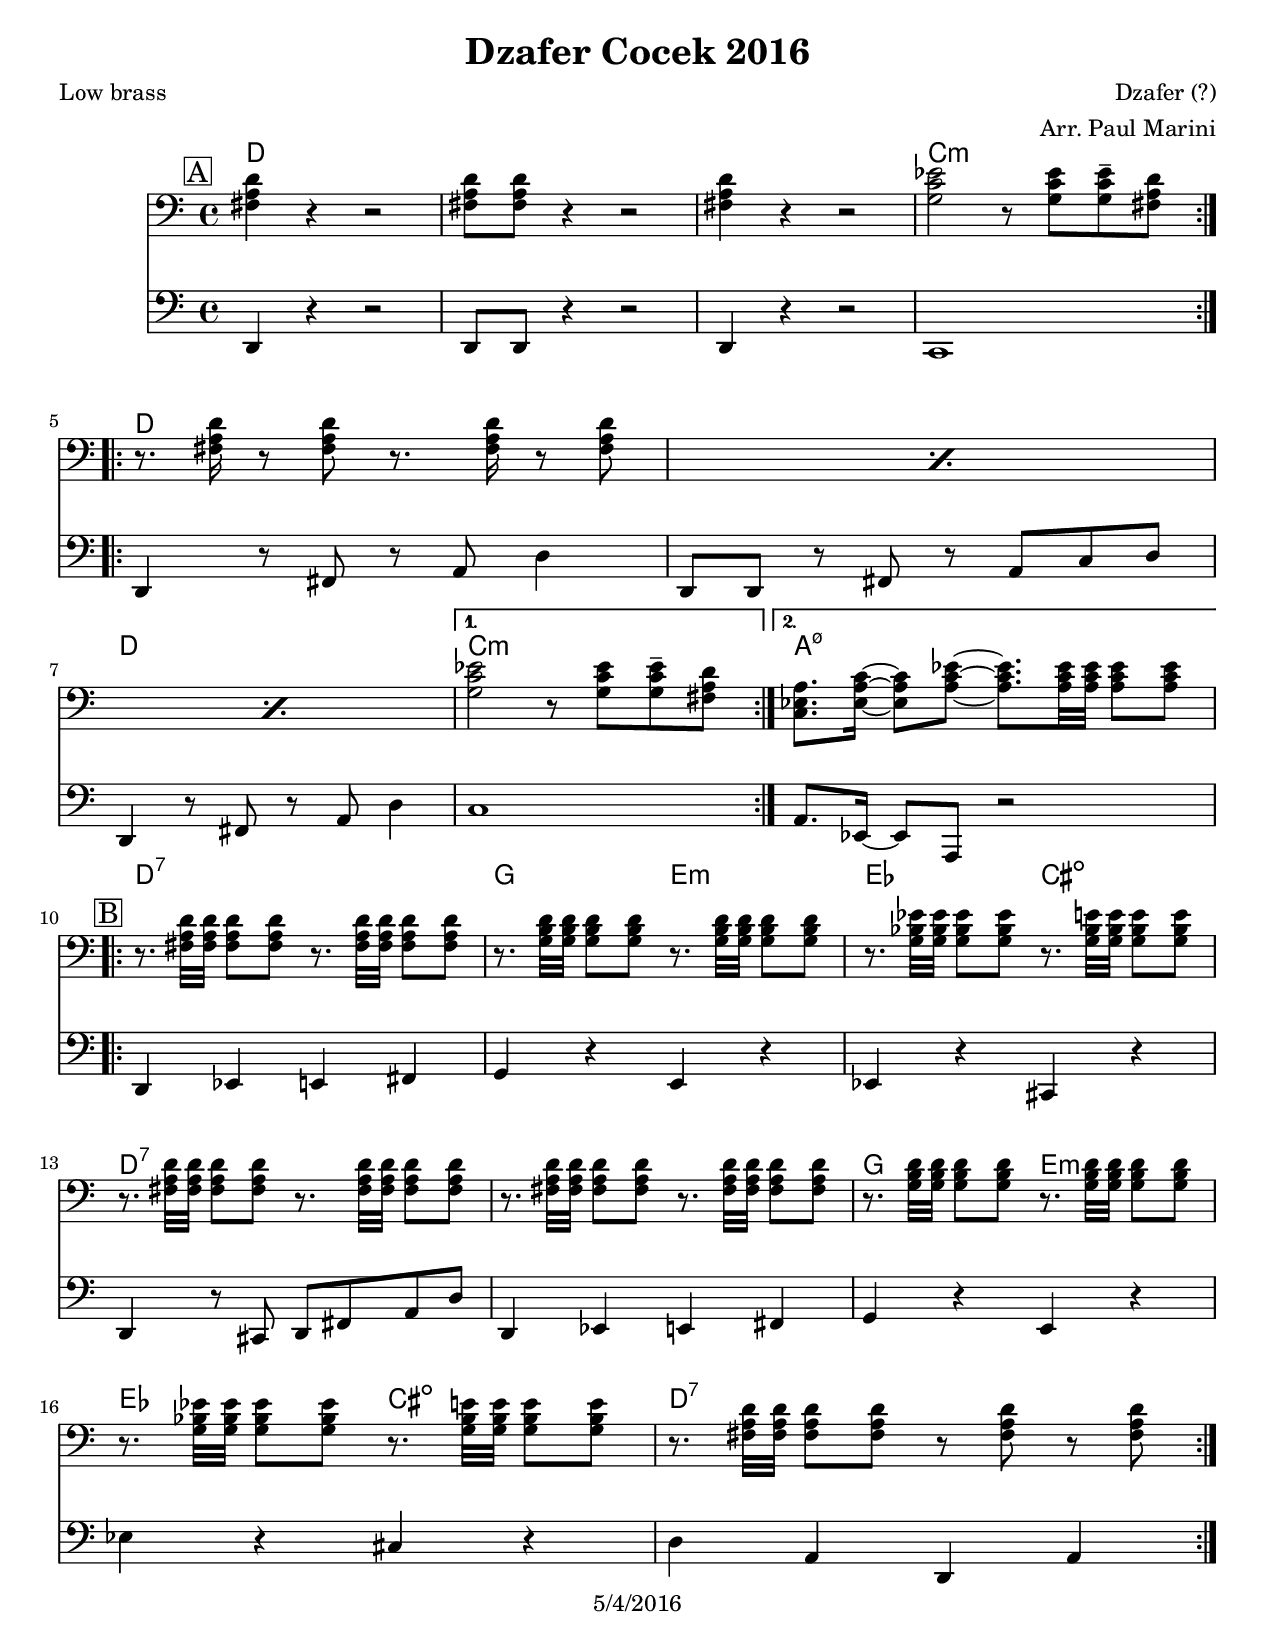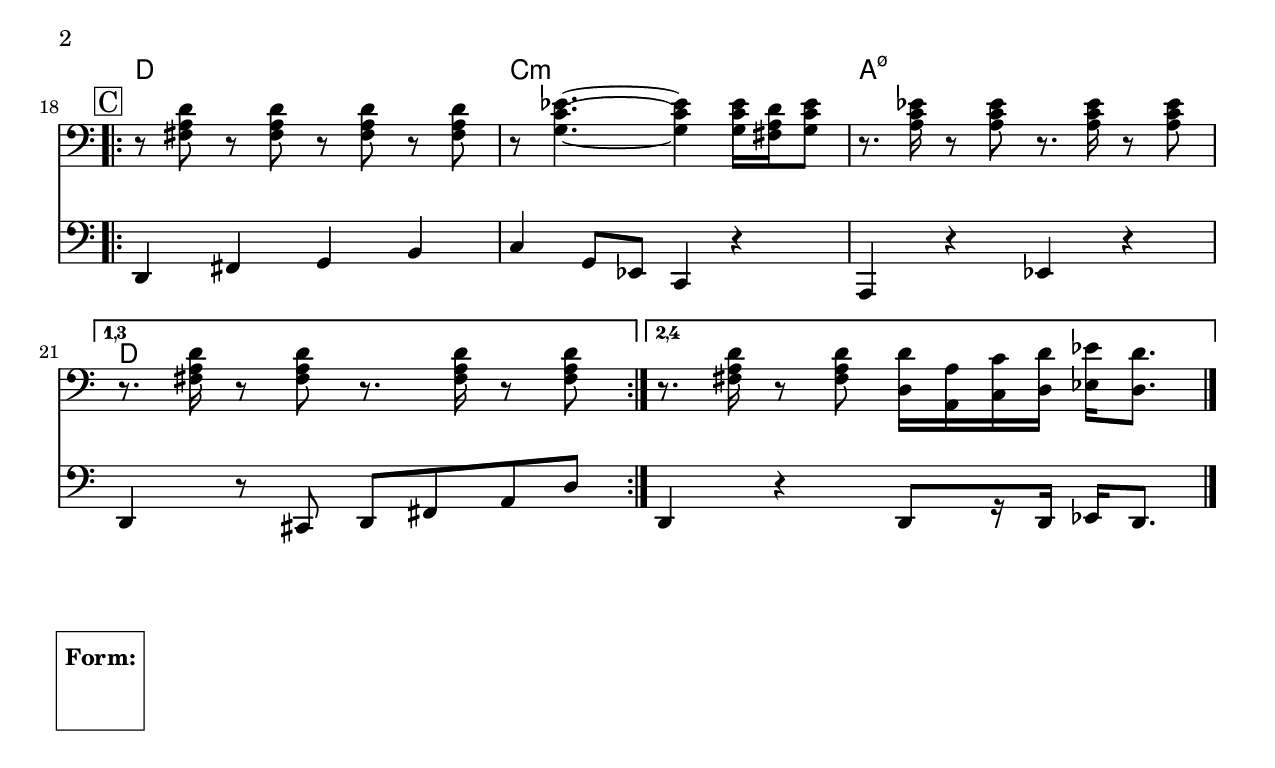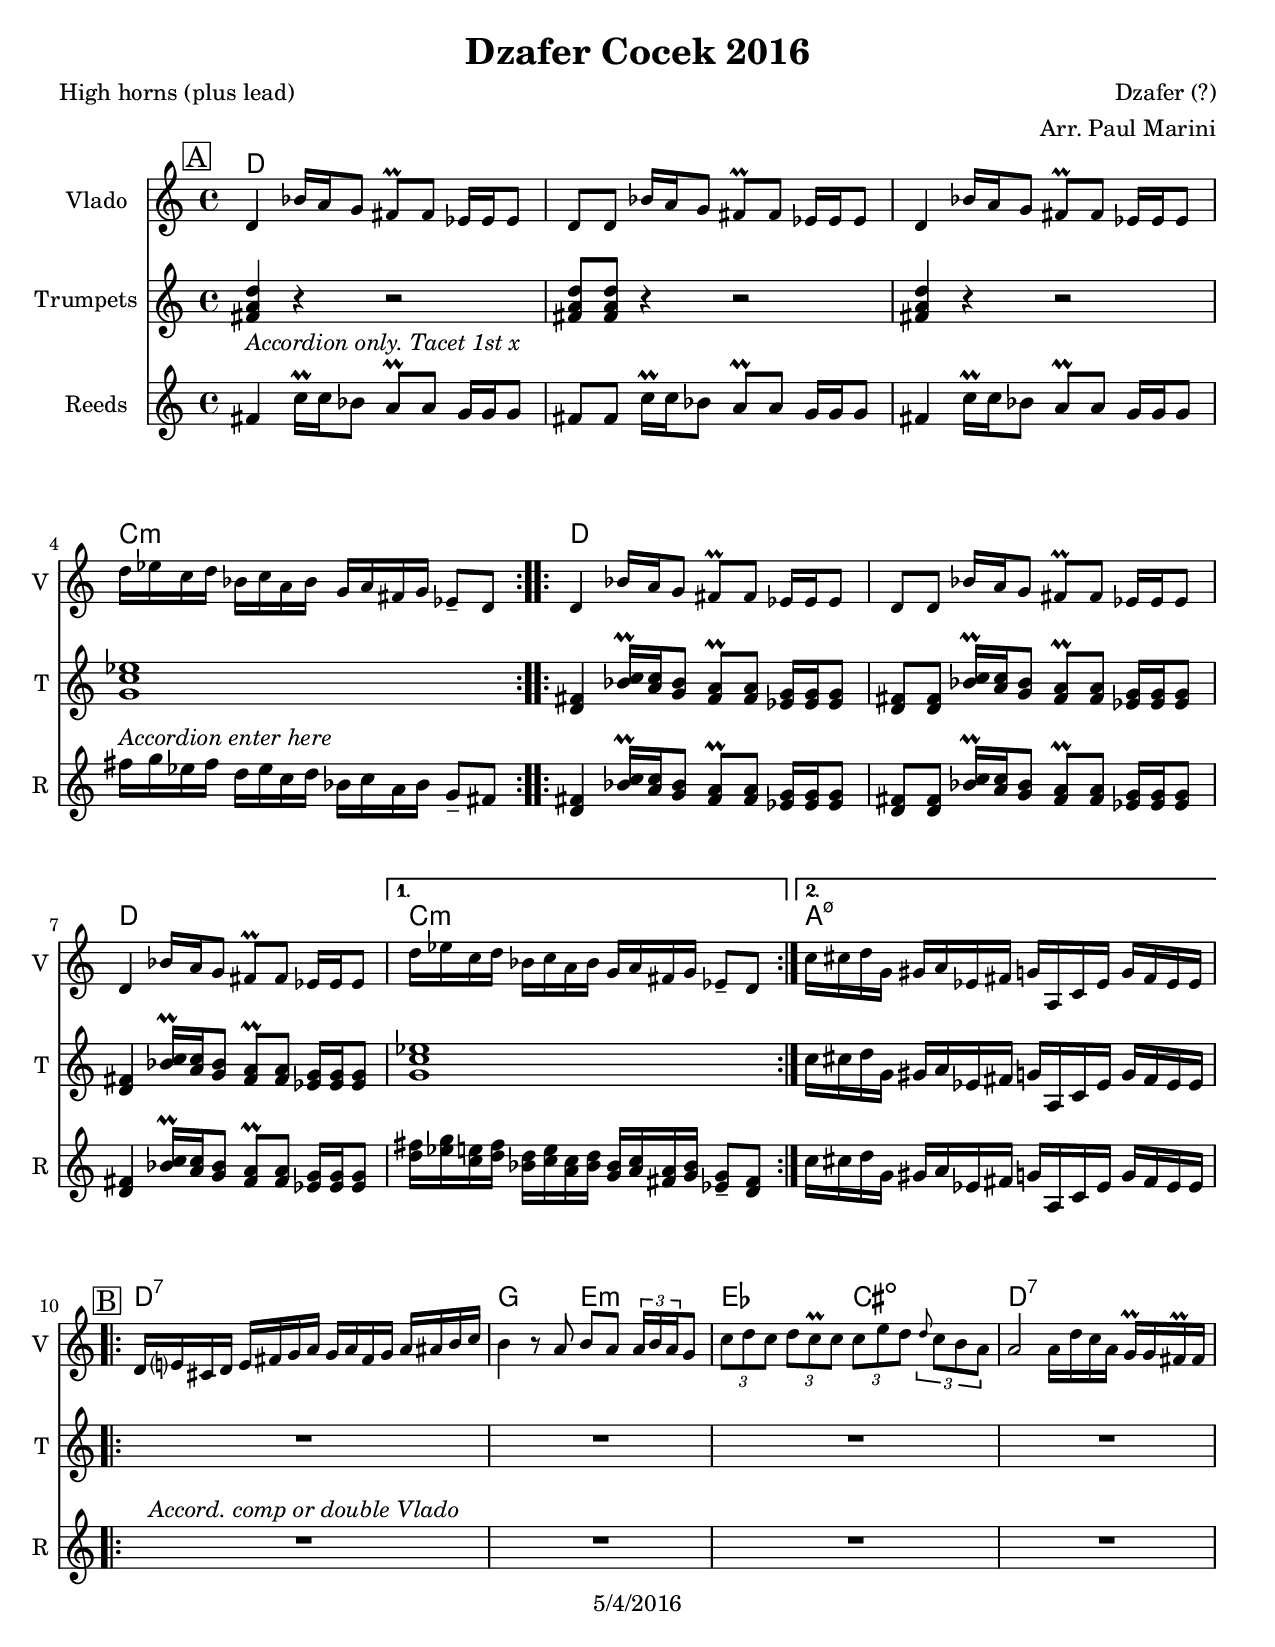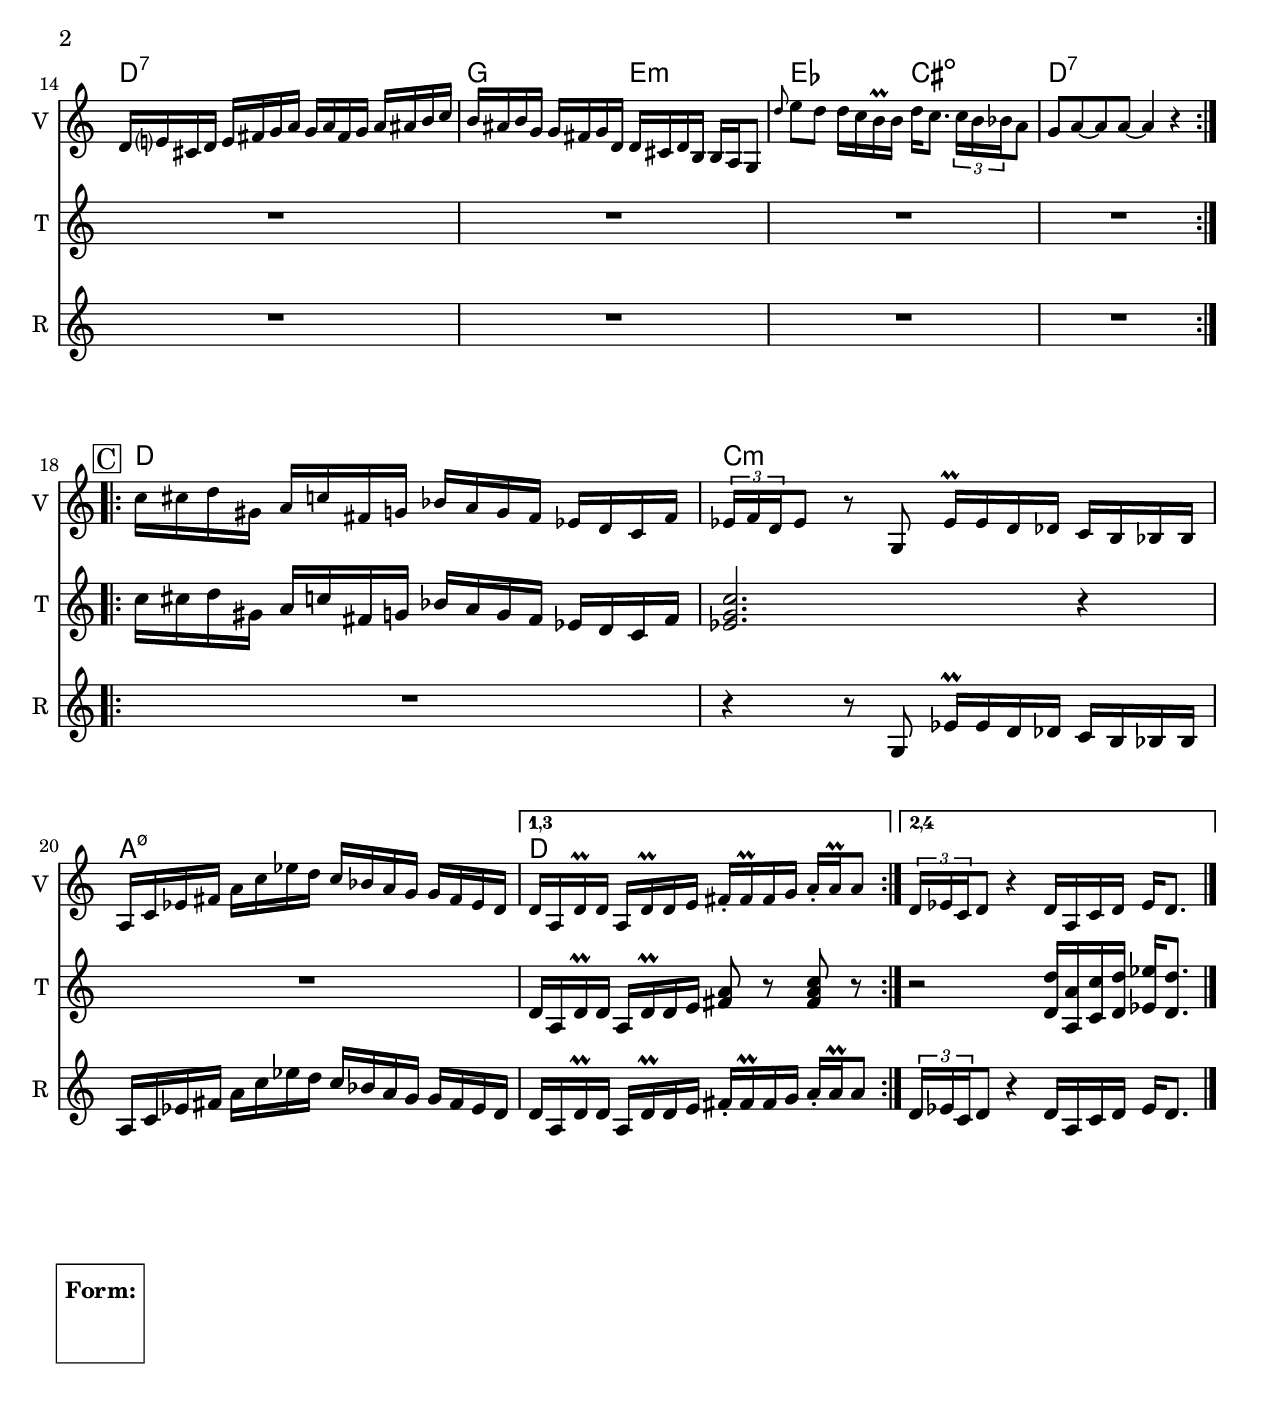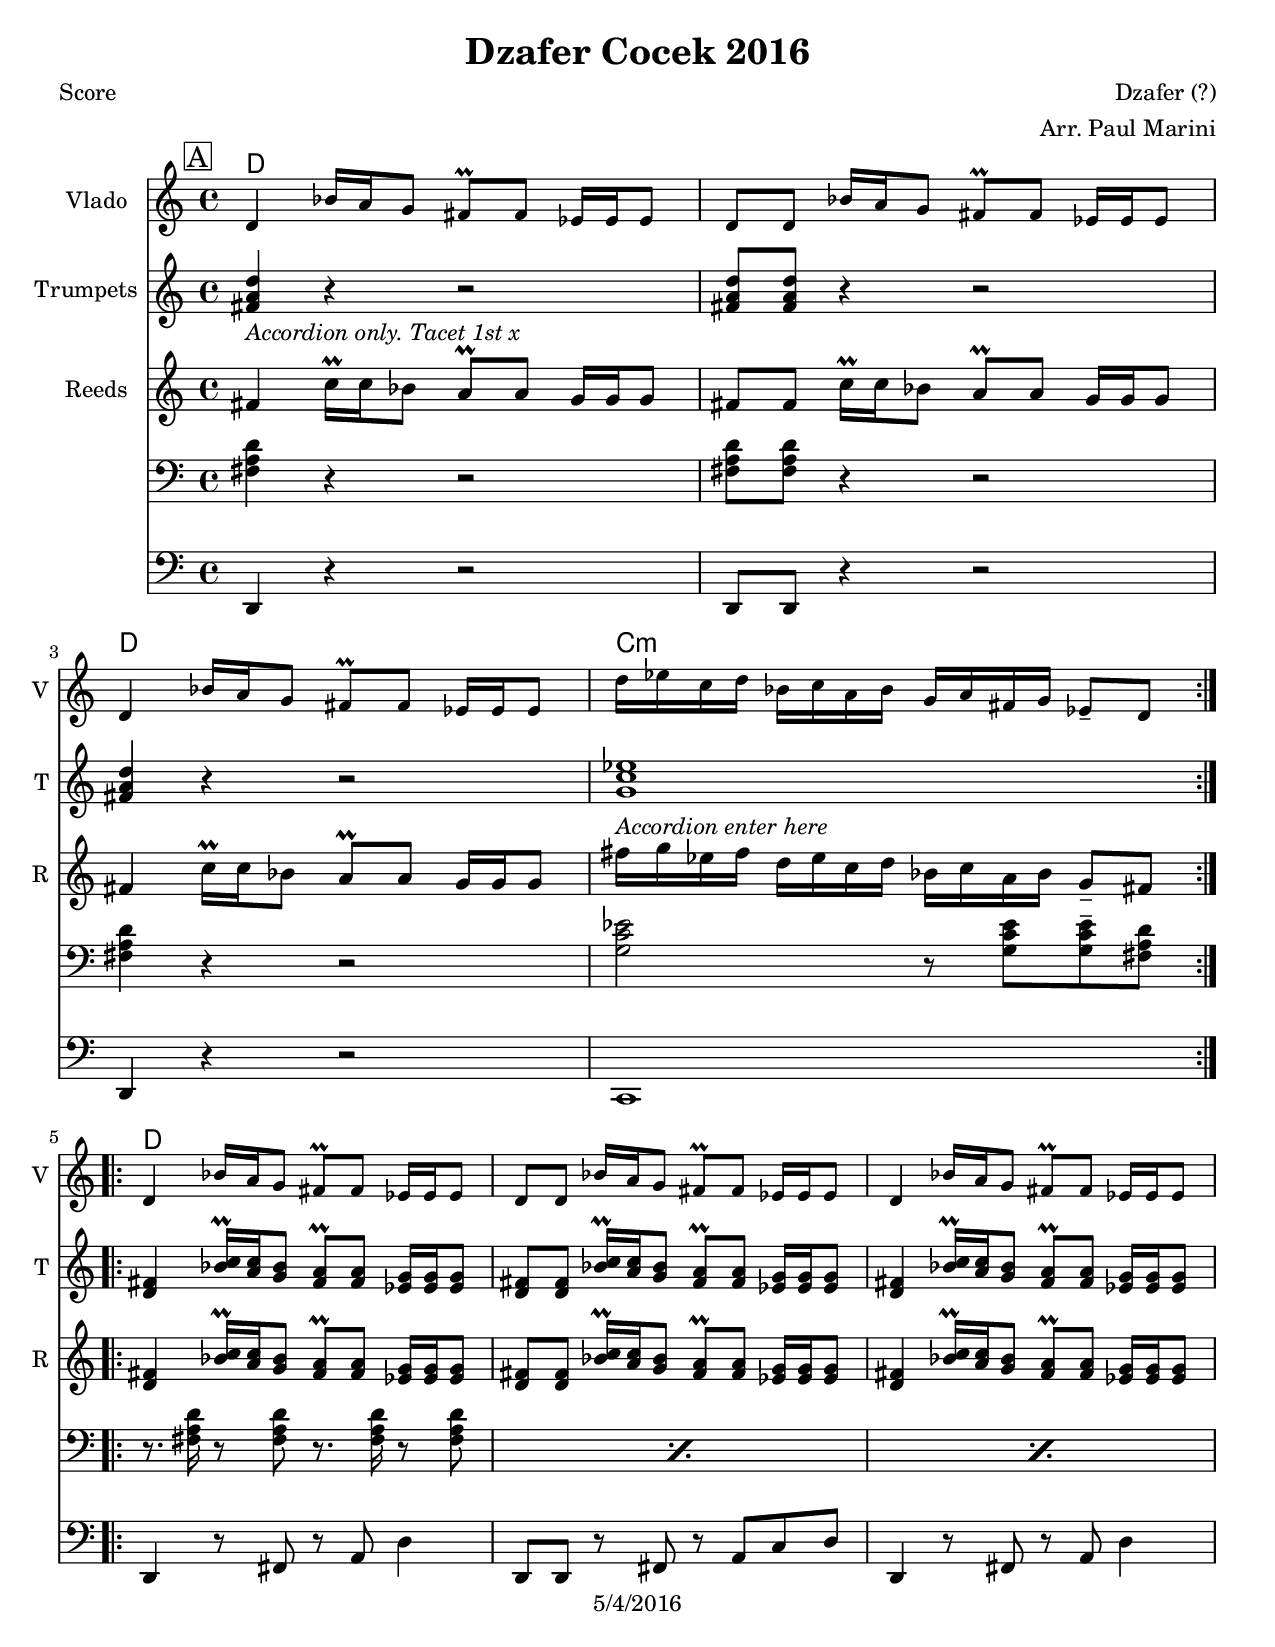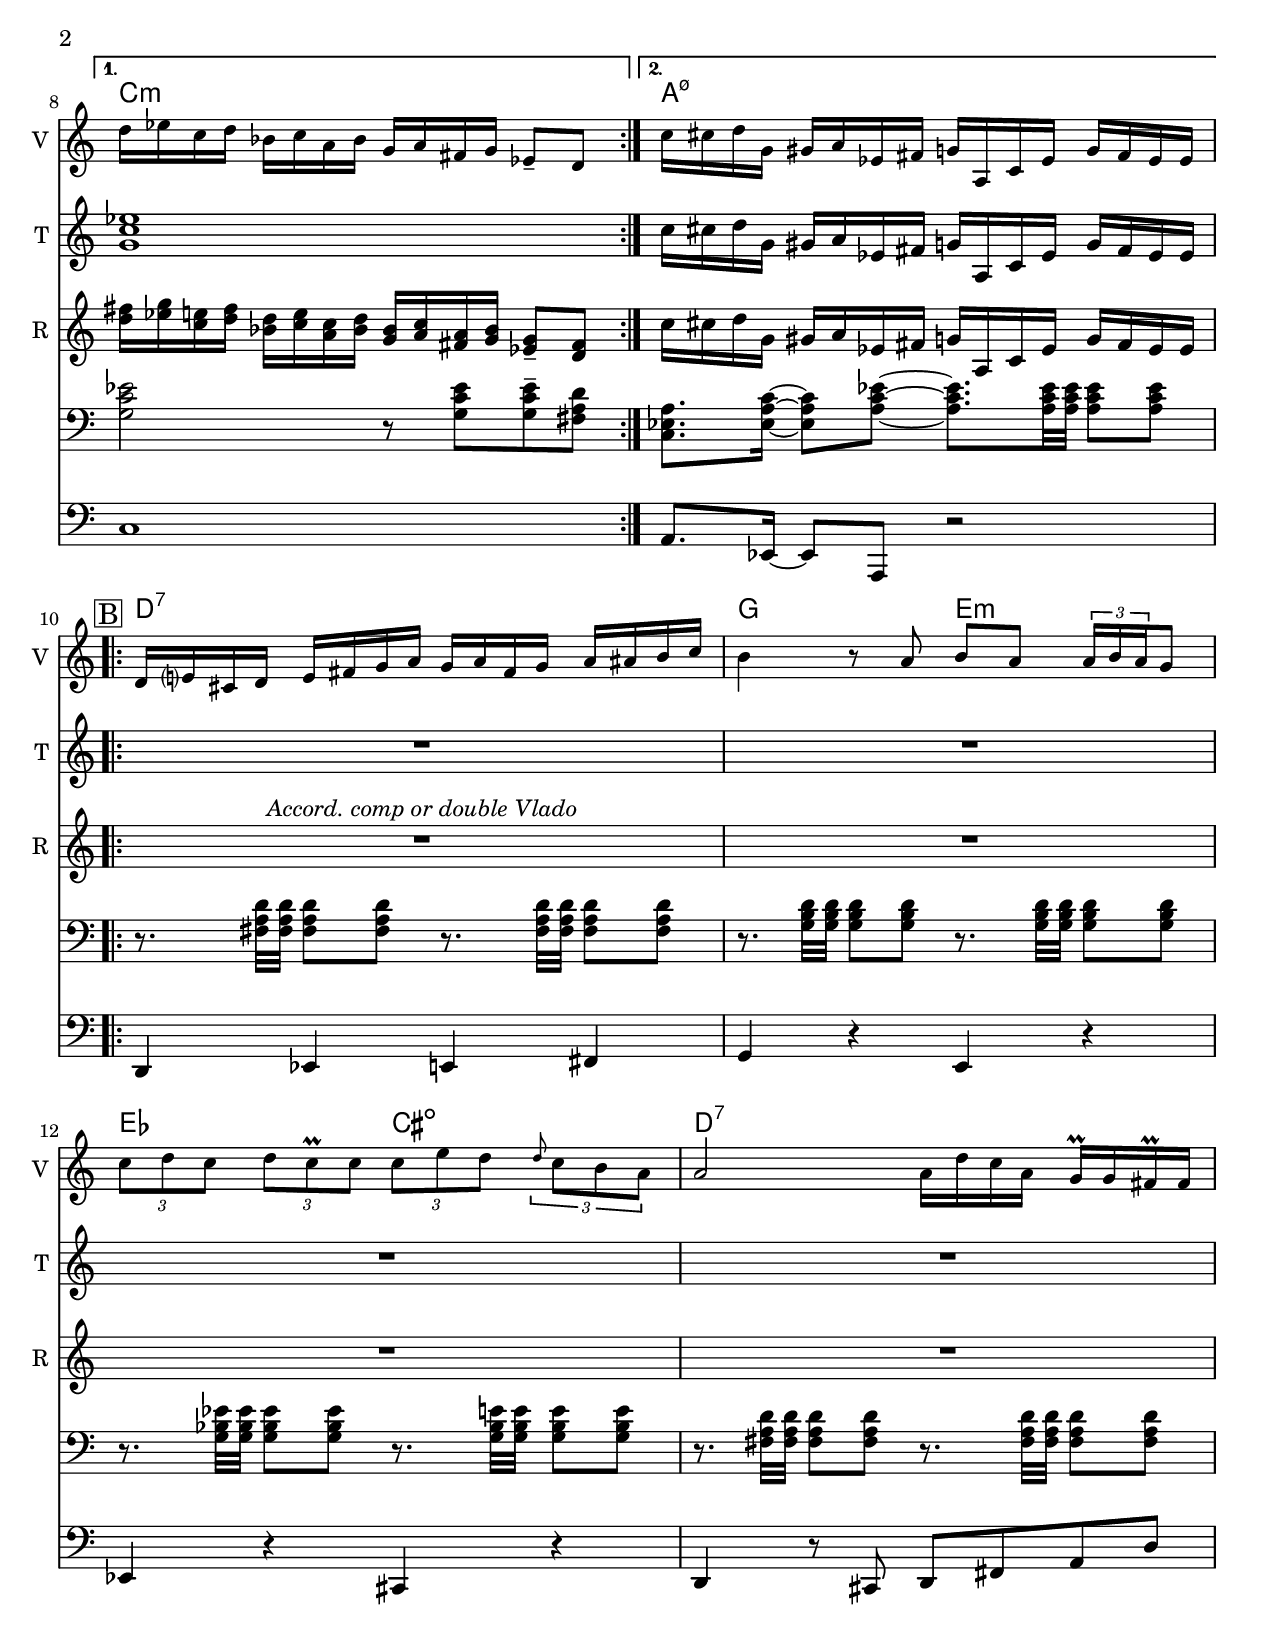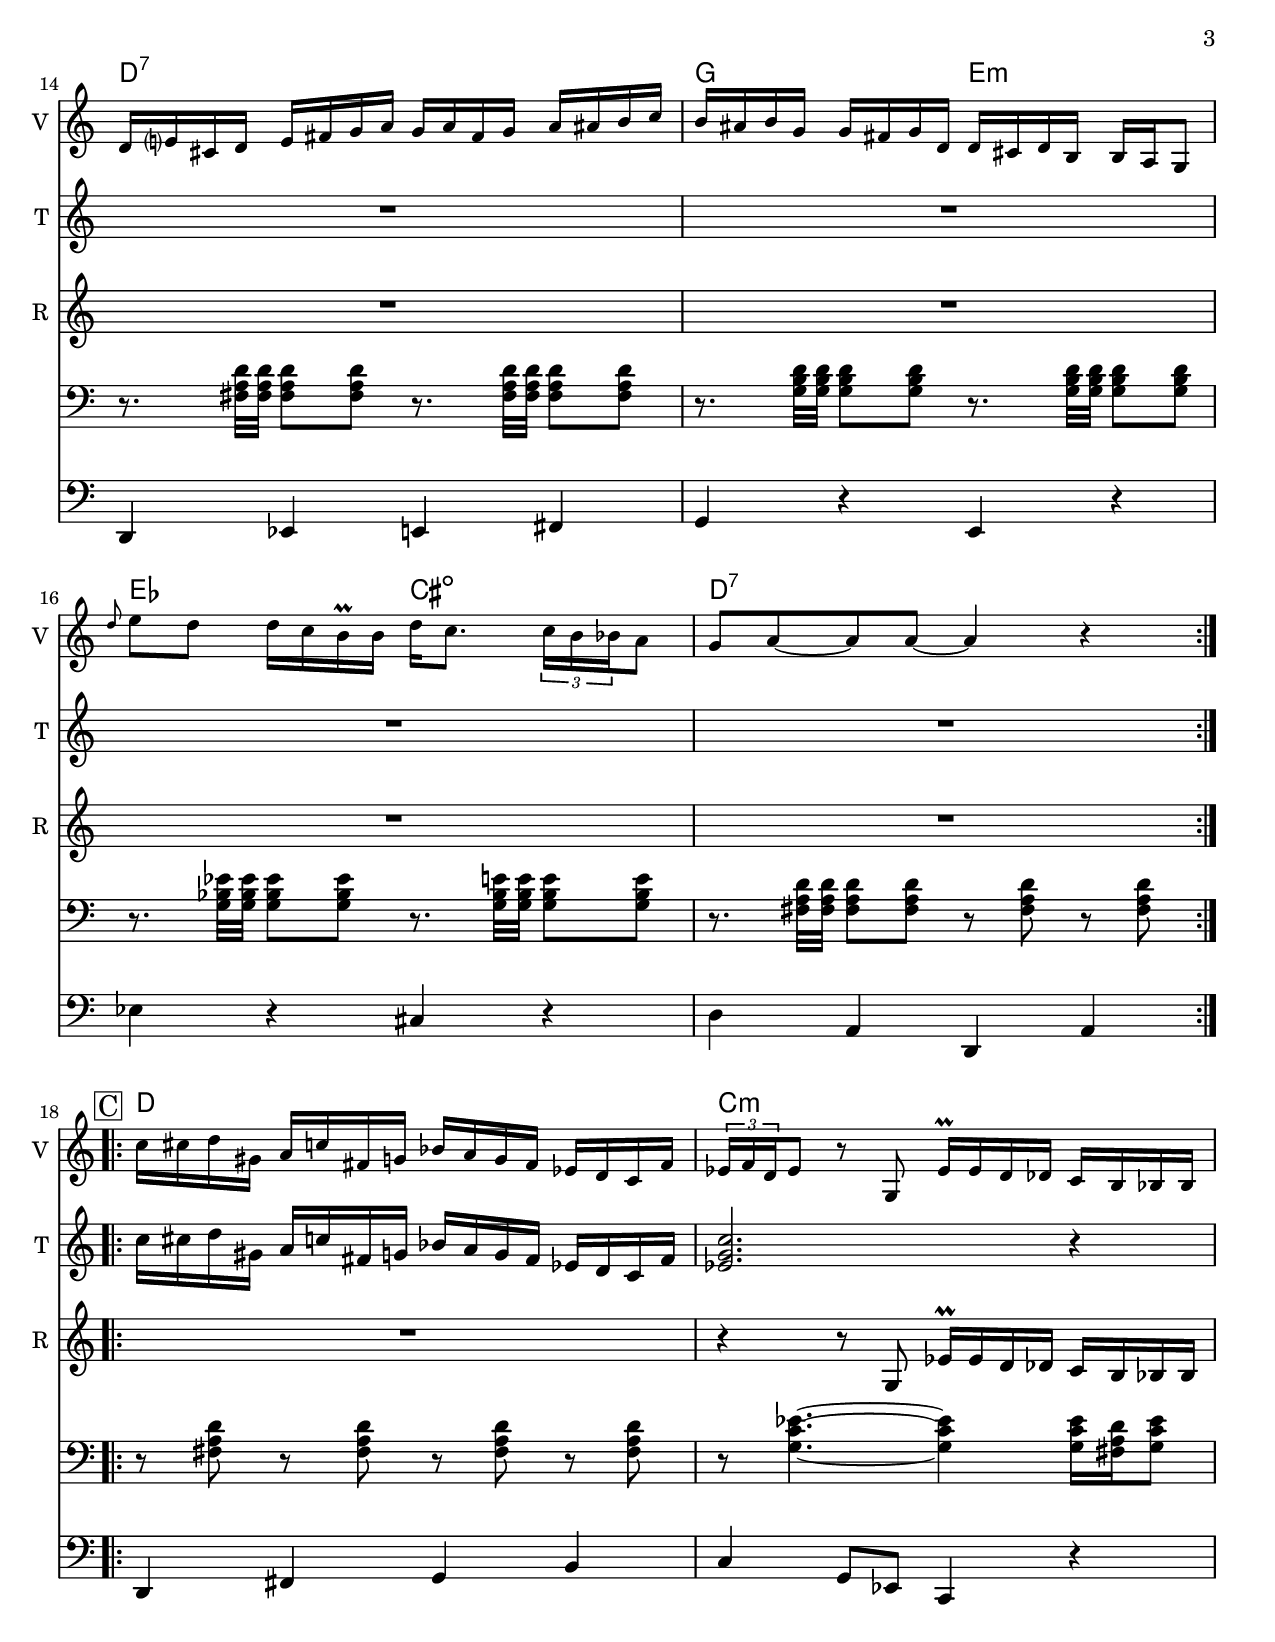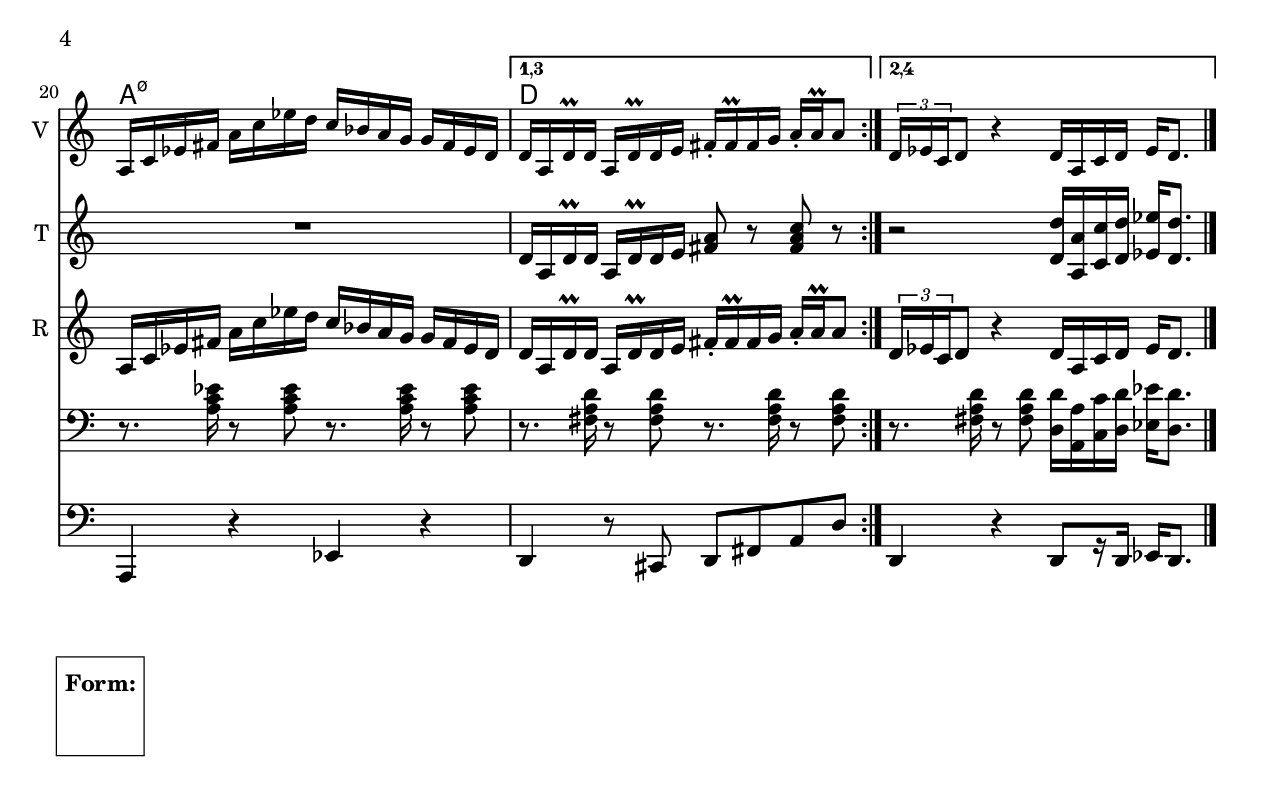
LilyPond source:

\version "2.18.2"

\header {
	title = "Dzafer Cocek 2016"
	composer = "Dzafer (?)"
	arranger = "Arr. Paul Marini"
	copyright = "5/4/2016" %date of latest edits
}
\paper {
  #(set-paper-size "letter")
  }


slash = {
	\override NoteHead #'style = #'slash
	\override Stem #'transparent = ##t
}

noslash = {
	\revert NoteHead #'style
	\revert Stem #'transparent
}

the_form = %Form
	\markup { \box \column {
	\line { " " }
	\line { \bold " Form: " }
	\line { " " }
	\line { " " }
	}}

test = { \relative c' { \tempo 4 = 80 \set Score.markFormatter = #format-mark-box-letters
	\repeat volta 2 {
	}
}
}

%{ ornament conventions, a/o 10/2017
%	\prall		regular up ornament, metric
%	\lineprall	quick, nonmetric up ornament	(was \mordent)
%	\mordent		regular down ornament, nonmetric	(was \upbow)
%	\prallprall	consecutive up ornaments, metric
% \trill		trill
%	\turn		turn of some sort
%}

%{ split part:
%	<<
%		{ c8 d e f g f e d | c1 | }
%	\\
%		{ c,2 d8 e f g | c4 g e c | }
%	>>
%}

vlado = { \relative c'' { \set Score.markFormatter = #format-mark-box-letters

\small
	\mark \markup { \box "A" }
	\repeat volta 2 {
        d,4 bes'16 a g8 fis\prall fis ees16 ees ees8 |
        d8 d bes'16 a g8 fis\prall fis ees16 ees ees8 |
        d4 bes'16 a g8 fis\prall fis ees16 ees ees8 |
        d'16 ees c d bes c a bes g a fis g ees8-- d | 
    }

	\repeat volta 2 {
        d4 bes'16 a g8 fis\prall fis ees16 ees ees8 |
        d8 d bes'16 a g8 fis\prall fis ees16 ees ees8 |
        d4 bes'16 a g8 fis\prall fis ees16 ees ees8 |
    }
    \alternative {
       { d'16 ees c d bes c a bes g a fis g ees8-- d | }
       { c'16 cis d g, gis a ees fis g a, c ees g fis ees ees | }
    }
        \break

	\mark \markup { \box "B" }
	\repeat volta 2 {
        d16 e? cis d e fis g a g a fis g a ais b c | b4 r8 a b a \times 2/3 { a16 b a } g8 |
        \times 2/3 { c d c } \times 2/3 { d c\prall c } \times 2/3 { c e d } \times 2/3 { \grace d c b a } |
        a2 a16 d c a g\prall g fis\prall fis |
        \break

        d16 e? cis d e fis g a g a fis g a ais b c | b16 ais b g g fis g d d cis d b b a g8 |
        \grace d'' e8 d d16 c b\prall b d16 c8. \times 2/3 { c16 b bes } a8 | 
        g8 a~ a a~ a4 r |
	}
        \break

	\mark \markup { \box "C" }
	\repeat volta 4 {
        c16 cis d gis, a c fis, g bes a g fis ees d c fis |
        \times 2/3 { ees16 f d } ees8 r g, ees'16\prall ees d des c b bes bes |
        a c ees fis a c ees d c bes a g g fis ees d |
    }
	\set Score.repeatCommands = #'((volta "1,3"))                   % gives custom volta spanner
        { d16 a d\prall d a d\prall d e fis-. fis\prall fis g a-. a\prall a8 | }
	\set Score.repeatCommands = #'((volta #f) (volta "2,4") end-repeat) % ends the 1st spanner, gives custom spanner and a repeat back
        { \times 2/3 { d,16 ees c } d8 r4 d16 a c d ees d8. | }
	\set Score.repeatCommands = #'((volta #f))                      % ends 2nd spanner

\bar "|."

}
}

trumpets = { \relative c' { \set Score.markFormatter = #format-mark-box-letters

\normalsize
	\mark \markup { \box "A" }
	\repeat volta 2 {
        <fis a d>4 r r2 | 
        <fis a d>8 <fis a d> r4 r2 | 
        <fis a d>4 r r2 | 
        <g c ees>1 | 
	}

	\repeat volta 2 {
        <d fis>4 <bes' c>16\prall <a c> <g bes>8 <fis a>\prall <fis a> <ees g>16 <ees g> <ees g>8 |
        <d fis>8 <d fis> <bes' c>16\prall <a c> <g bes>8 <fis a>\prall <fis a> <ees g>16 <ees g> <ees g>8 |
        <d fis>4 <bes' c>16\prall <a c> <g bes>8 <fis a>\prall <fis a> <ees g>16 <ees g> <ees g>8 |
    }
    \alternative {
       { <g c ees>1 | }
       { c16 cis d g, gis a ees fis g a, c ees g fis ees ees | }
    }
        \break

	\mark \markup { \box "B" }
	\repeat volta 2 {
        R1 | R1 | R1 | R1 |
        \break

        R1 | R1 | R1 | R1 |
	}
        \break

	\mark \markup { \box "C" }
	\repeat volta 4 {
        c'16 cis d gis, a c fis, g bes a g fis ees d c fis |
        <g ees c'>2. r4 | R1 |
    }
	\set Score.repeatCommands = #'((volta "1,3"))                   % gives custom volta spanner
        { d16 a d\prall d a d\prall d e <fis a>8 r <fis a c> r | }
	\set Score.repeatCommands = #'((volta #f) (volta "2,4") end-repeat) % ends the 1st spanner, gives custom spanner and a repeat back
        { r2 <d d'>16 <a a'> <c c'> <d d'> <ees ees'> <d d'>8. | }
	\set Score.repeatCommands = #'((volta #f))                      % ends 2nd spanner

\bar "|."

}
}

\normalsize
reeds = { \relative c'' { \set Score.markFormatter = #format-mark-box-letters

	\mark \markup { \box "A" }
	\repeat volta 2 {
        fis,4^\markup { \italic "Accordion only. Tacet 1st x"} c'16\prall c bes8 a\prall a g16 g g8 |
        fis8 fis c'16\prall c bes8 a\prall a g16 g g8 |
        fis4 c'16\prall c bes8 a\prall a g16 g g8 |
        fis'16^\markup { \italic "Accordion enter here"}  g ees fis d ees c d bes c a bes g8-- fis | 
    }

	\repeat volta 2 {
        <d fis>4 <bes' c>16\prall <a c> <g bes>8 <fis a>\prall <fis a> <ees g>16 <ees g> <ees g>8 |
        <d fis>8 <d fis> <bes' c>16\prall <a c> <g bes>8 <fis a>\prall <fis a> <ees g>16 <ees g> <ees g>8 |
        <d fis>4 <bes' c>16\prall <a c> <g bes>8 <fis a>\prall <fis a> <ees g>16 <ees g> <ees g>8 |
    }
    \alternative {
       { <d' fis>16 <ees g> <c e> <d fis> <bes d > <c e> <a c> <bes d> <g bes > <a c> <fis a> <g bes> <ees g>8-- <d fis> | }
       { c'16 cis d g, gis a ees fis g a, c ees g fis ees ees | }
    }
        \break

	\mark \markup { \box "B" }
	\repeat volta 2 {
        R1^\markup {\italic "Accord. comp or double Vlado"} | R1 | R1 | R1 |
        \break

        R1 | R1 | R1 | R1 |
	}
        \break

	\mark \markup { \box "C" }
	\repeat volta 4 {
        R1 | r4 r8 g, ees'16\prall ees d des c b bes bes |
        a c ees fis a c ees d c bes a g g fis ees d |
    }
	\set Score.repeatCommands = #'((volta "1,3"))                   % gives custom volta spanner
        { d16 a d\prall d a d\prall d e fis-. fis\prall fis g a-. a\prall a8 | }
	\set Score.repeatCommands = #'((volta #f) (volta "2,4") end-repeat) % ends the 1st spanner, gives custom spanner and a repeat back
        { \times 2/3 { d,16 ees c } d8 r4 d16 a c d ees d8. | }
	\set Score.repeatCommands = #'((volta #f))                      % ends 2nd spanner

\bar "|."

}
}

  
midbrass = { \relative c { \set Score.markFormatter = #format-mark-box-letters

	\mark \markup { \box "A" }
	\repeat volta 2 {
        <fis a d>4 r r2 | 
        <fis a d>8 <fis a d> r4 r2 | 
        <fis a d>4 r r2 | 
        <g c ees>2 r8 <g c ees> <g c ees>-- <fis a d> | 
	}
    \repeat volta 2 {
        \repeat percent 3 {
            r8. <fis a d>16 r8 <fis a d> r8. <fis a d>16 r8 <fis a d> | 
        }
    }
    \alternative {
        { <g c ees>2 r8 <g c ees> <g c ees>-- <fis a d> | }
        { <c ees a>8. <ees a c>16~ <ees a c>8 <a c ees>~ <a c ees>8. <a c ees>32 <a c ees>32 <a c ees>8 <a c ees> | }

    }

	\mark \markup { \box "B" }
	\repeat volta 2 {
    r8. <fis a d>32 <fis a d> <fis a d>8 <fis a d> r8. <fis a d>32 <fis a d> <fis a d>8 <fis a d>8 |
    r8. <g b d>32 <g b d> <g b d>8 <g b d> r8. <g b d>32 <g b d> <g b d>8 <g b d>8 |
    r8. <g bes ees>32 <g bes ees> <g bes ees>8 <g bes ees> r8. <g bes e>32 <g bes e> <g bes e>8 <g bes e>8 |
    r8. <fis a d>32 <fis a d> <fis a d>8 <fis a d> r8. <fis a d>32 <fis a d> <fis a d>8 <fis a d>8 |

    r8. <fis a d>32 <fis a d> <fis a d>8 <fis a d> r8. <fis a d>32 <fis a d> <fis a d>8 <fis a d>8 |
    r8. <g b d>32 <g b d> <g b d>8 <g b d> r8. <g b d>32 <g b d> <g b d>8 <g b d>8 |
    r8. <g bes ees>32 <g bes ees> <g bes ees>8 <g bes ees> r8. <g bes e>32 <g bes e> <g bes e>8 <g bes e>8 |
    r8. <fis a d>32 <fis a d> <fis a d>8 <fis a d> r8 <fis a d> r <fis a d> |
	}

	\mark \markup { \box "C" }
	\repeat volta 2 {
        r8 <fis a d> r <fis a d> r <fis a d> r <fis a d> |
        r <g c ees>4.~ <g c ees>4 <g c ees>16 <fis a d> <g c ees>8 |
        r8. <a c ees>16 r8 <a c ees> r8. <a c ees>16 r8 <a c ees> |
    }

	\set Score.repeatCommands = #'((volta "1,3"))                   % gives custom volta spanner
        { r8. <fis a d>16 r8 <fis a d> r8. <fis a d>16 r8 <fis a d> | }
	\set Score.repeatCommands = #'((volta #f) (volta "2,4") end-repeat) % ends the 1st spanner, gives custom spanner and a repeat back
        { r8. <fis a d>16 r8 <fis a d> <d d'>16 <a a'> <c c'> <d d'> <ees ees'> <d d'>8. | }
	\set Score.repeatCommands = #'((volta #f))                      % ends 2nd spanner

\bar "|."

}
}

bass = { \relative c { \set Score.markFormatter = #format-mark-box-letters

	\mark \markup { \box "A" }
	\repeat volta 2 {
        d,4 r r2  | d8 d r4 r2  | d4 r r2  | c1 |
	}
	\repeat volta 2 {
        d4 r8 fis r a d4 | d,8 d r fis r a c d |
        d,4 r8 fis r a d4 |
	}
    \alternative {
        { c1 | }
        { a8. ees16~ ees8 a, r2 | }
    }
    \break

	\mark \markup { \box "B" }
	\repeat volta 2 {
        d4 ees e fis | g r e r |
        ees4 r cis r | d4 r8 cis d fis a d |
        d,4 ees e fis | g r e r |
        ees'4 r cis r | d4 a d, a' |
	}
    \break

	\mark \markup { \box "C" }
	\repeat volta 2 {
         d,4 fis g b | c4 g8 ees c4 r | a4 r ees' r |
    }

	\set Score.repeatCommands = #'((volta "1,3"))                   % gives custom volta spanner
        { d4 r8 cis d fis a d  | }
	\set Score.repeatCommands = #'((volta #f) (volta "2,4") end-repeat) % ends the 1st spanner, gives custom spanner and a repeat back
        { d,4 r d8[ r16 d] ees d8. | }
	\set Score.repeatCommands = #'((volta #f))                      % ends 2nd spanner

\bar "|."

}
}


changes = { \chordmode {

% A
d1 | d | d | c:min |

d1 | d | d | c:min |
a1:min7.5-

% B
d1:7 | g2 e:min | ees cis:dim | d1:7 |
d1:7 | g2 e:min | ees cis:dim | d1:7 |

% C
d1 | c:min | a:min7.5- |
d1 | d |
}
}


\book {
	\bookOutputSuffix "score"
    \header { poet = "Score" }
	\score {
	  <<
	    \new ChordNames {
		\set chordChanges = ##t
		\changes
	    }
	    \new Staff \with { 
			instrumentName = "Vlado "
			shortInstrumentName = "V "
			} 
			{ \clef treble
		\vlado
	    }
	    \new Staff \with { 
			instrumentName = "Trumpets "
			shortInstrumentName = "T "
			} 
			{ \clef treble
		\trumpets
	    }
	    \new Staff \with { 
			instrumentName = "Reeds "
			shortInstrumentName = "R "
			} 
			{ \clef treble
		\reeds
	    }
	    \new Staff { \clef bass
		\midbrass
	    }
	    \new Staff { \clef bass
		\bass
	    }
	  >>
	}
	\the_form
}
\book {
	\bookOutputSuffix "melody"
    \header { poet = "High horns (plus lead)" }
	\score {
	  <<
	    \new ChordNames {
		\set chordChanges = ##t
		\changes
	    }
	    \new Staff \with { 
			instrumentName = "Vlado "
			shortInstrumentName = "V "
			} 
			{ \clef treble
		\vlado
	    }
	    \new Staff \with { 
			instrumentName = "Trumpets "
			shortInstrumentName = "T "
			} 
			{ \clef treble
		\trumpets
	    }
	    \new Staff \with { 
			instrumentName = "Reeds "
			shortInstrumentName = "R "
			} 
			{ \clef treble
		\reeds
	    }
	  >>
	}
	\the_form
}
\book {
	\bookOutputSuffix "lowbrass"
    \header { poet = "Low brass" }
	\score {
	  <<
	    \new ChordNames {
		\set chordChanges = ##t
		\changes
	    }
	    \new Staff { \clef bass
		\midbrass
	    }
	    \new Staff { \clef bass
		\bass
	    }
	  >>
	}
	\the_form
}
%{
\book {
	\score {
	  <<
		\new Staff {
		  \set Staff.midiInstrument = #"trumpet" \unfoldRepeats
			\melody
		}
		\new Staff {
		  \set Staff.midiInstrument = #"trumpet" \unfoldRepeats
			\midbrass
		}
	  >>
		\midi { }
	}
}
\book {
	\score {
	  <<
		\new Staff {
		  \set Staff.midiInstrument = #"trumpet" \unfoldRepeats
			\test
		}
	  >>
		\midi { }
	}
}
%}
